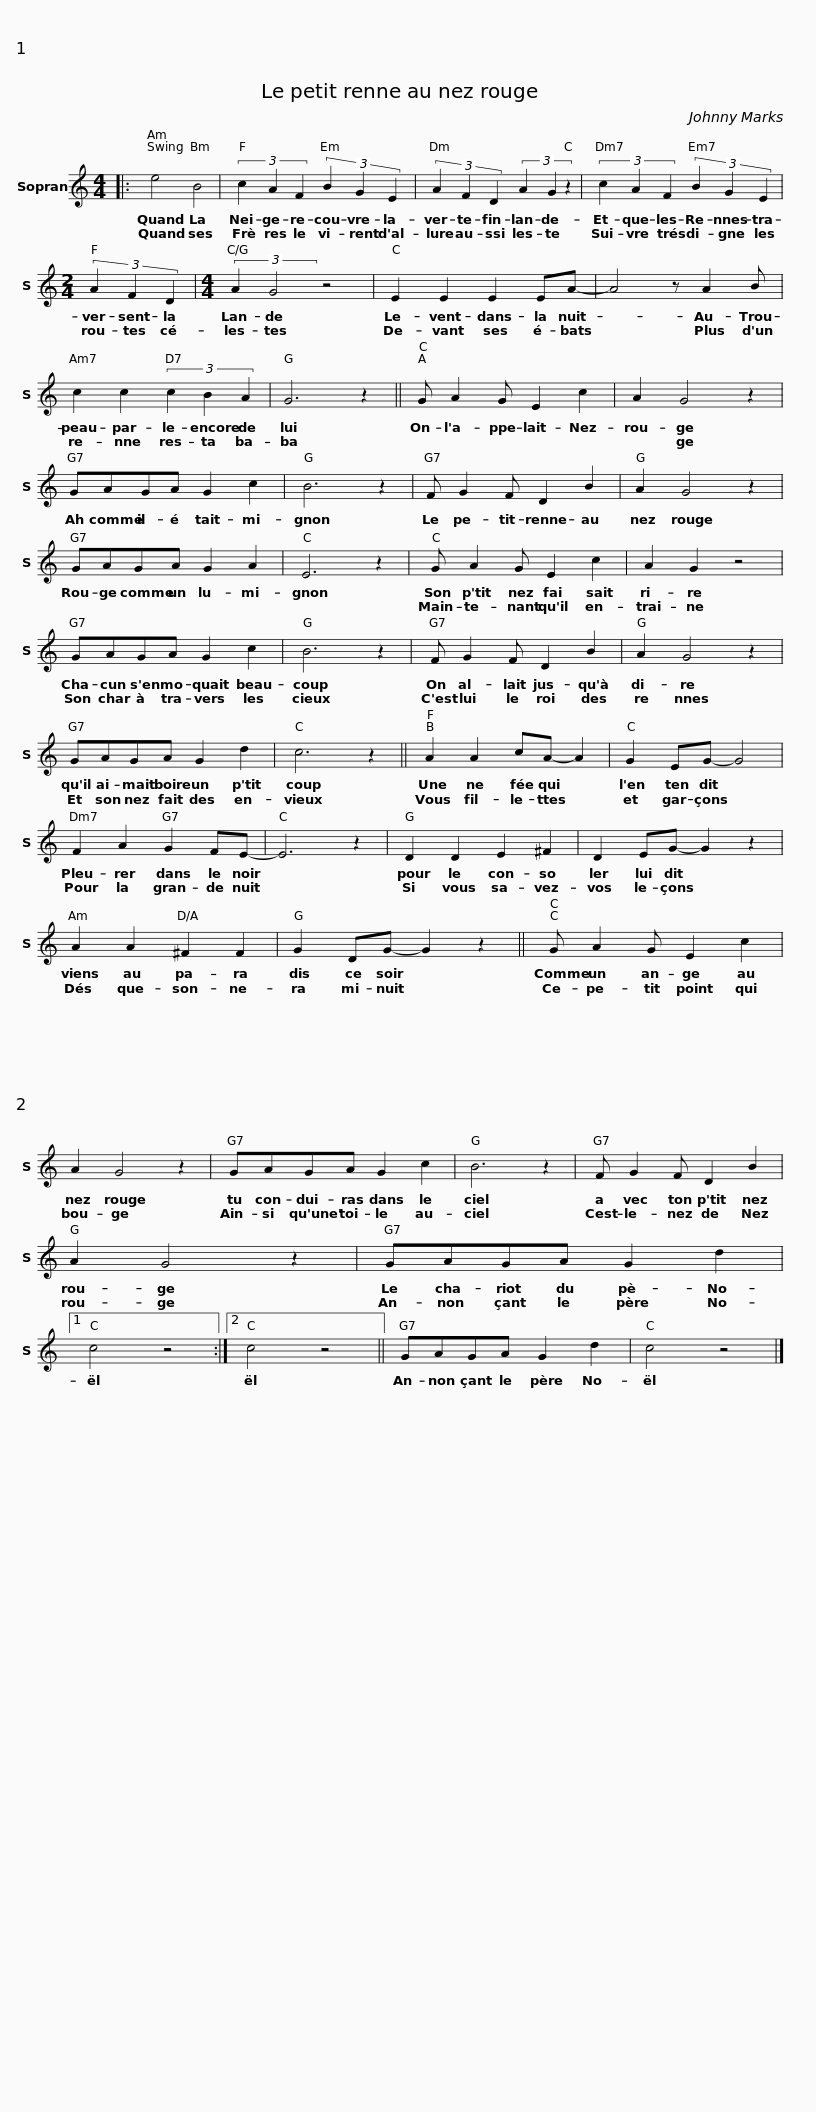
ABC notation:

X:1
L:1/8
M:4/4
I:linebreak $
K:C
V:1 treble
V:1
|: e4 B4 | (3c2 A2 F2 (3B2 G2 E2 | (3A2 F2 D2 (3A2 G2 z2 | (3c2 A2 F2 (3B2 G2 E2 |[M:2/4] (3A2 F2 D2 |$ %5
[M:4/4] (3:2:2A2 G4 z4 | E2 E2 E2 EA- | A4 z A2 B | c2 c2 (3c2 B2 A2 | G6 z2 || %10
 G A2 G E2 c2 | A2 G4 z2 |$ GAGA G2 c2 | B6 z2 | F G2 F D2 B2 | %15
 A2 G4 z2 | GAGA G2 A2 | E6 z2 | G A2 G E2 c2 | A2 G2 z4 |$ %20
 GAGA G2 c2 | B6 z2 | F G2 F D2 B2 | A2 G4 z2 | GAGA G2 d2 | %25
 c6 z2 ||$ A2 A2 cA- A2 | G2 EG- G4 | F2 A2 G2 FE- | E6 z2 | %30
 D2 D2 E2 ^F2 | D2 EG- G2 z2 | A2 A2 ^F2 F2 | G2 DG- G2 z2 ||$ G A2 G E2 c2 | %35
 A2 G4 z2 | GAGA G2 c2 | B6 z2 | F G2 F D2 B2 | A2 G4 z2 | %40
 GAGA G2 d2 |1$ c4 z4 :|2 c4 z4 || GAGA G2 d2 | c4 z4 |] %45
